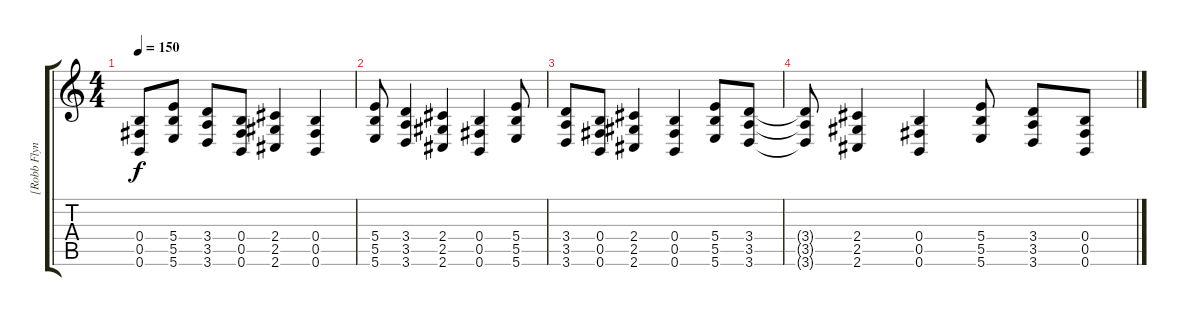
\track ("[Robb Flynn] Guitar" "[Robb Flyn") {instrument distortionguitar}
\staff {score tabs}
\tuning (Db4 Ab3 E3 B2 Gb2 B1) {hide}
\ts (4 4)
\tempo 150
\clef g2
\ks c
(0.4{t} 0.5{t} 0.6{t}).8{dy f} (5.4 5.5 5.6).8 (3.4 3.5 3.6).8 (0.4 0.5 0.6).8 (2.4 2.5 2.6).4 (0.4 0.5 0.6).4 |
(5.4 5.5 5.6).8 (3.4 3.5 3.6).4 (2.4 2.5 2.6).4 (0.4 0.5 0.6).4 (5.4 5.5 5.6).8 |
(3.4 3.5 3.6).8 (0.4 0.5 0.6).8 (2.4 2.5 2.6).4 (0.4 0.5 0.6).4 (5.4 5.5 5.6).8 (3.4 3.5 3.6).8 |
(3.4{t} 3.5{t} 3.6{t}).8 (2.4 2.5 2.6).4 (0.4 0.5 0.6).4 (5.4 5.5 5.6).8 (3.4 3.5 3.6).8 (0.4 0.5 0.6).8
